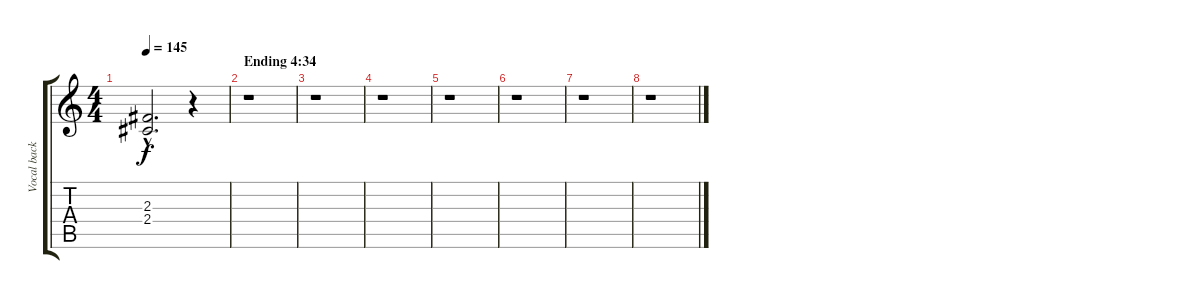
\track ("Vocal background" "Vocal back") {instrument bassoon}
\staff {score tabs}
\tuning (Db5 Ab4 E4 B3 Gb3 Db3) {hide}
\ts (4 4)
\tempo 145
\clef g2
\ks c
(2.3{hac} 2.4{hac}).2{d dy f} r.4 |
\section ("" "Ending 4:34")
r.1 |
r.1 |
r.1 |
r.1 |
r.1 |
r.1 |
r.1
